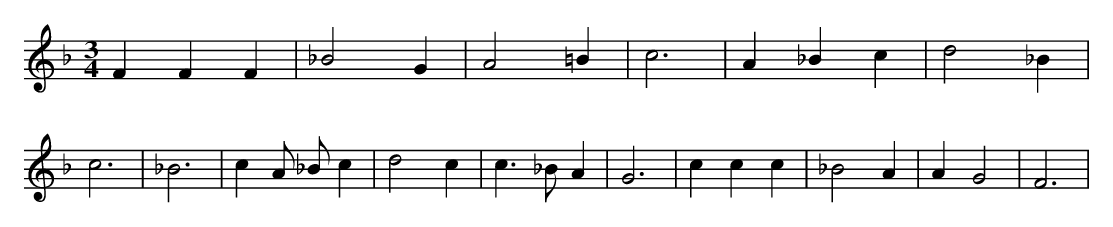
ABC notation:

X:1
M:3/4
L:1/8
K:F
F2 F2 F2 | _B4 G2 | A4 =B2 | c6 | A2 _B2 c2 | d4 _B2 | c6 | _B6 | c2 A _B c2 | d4 c2 | c3 _B A2 | G6 | c2 c2 c2 | _B4 A2 | A2 G4 | F6 |
